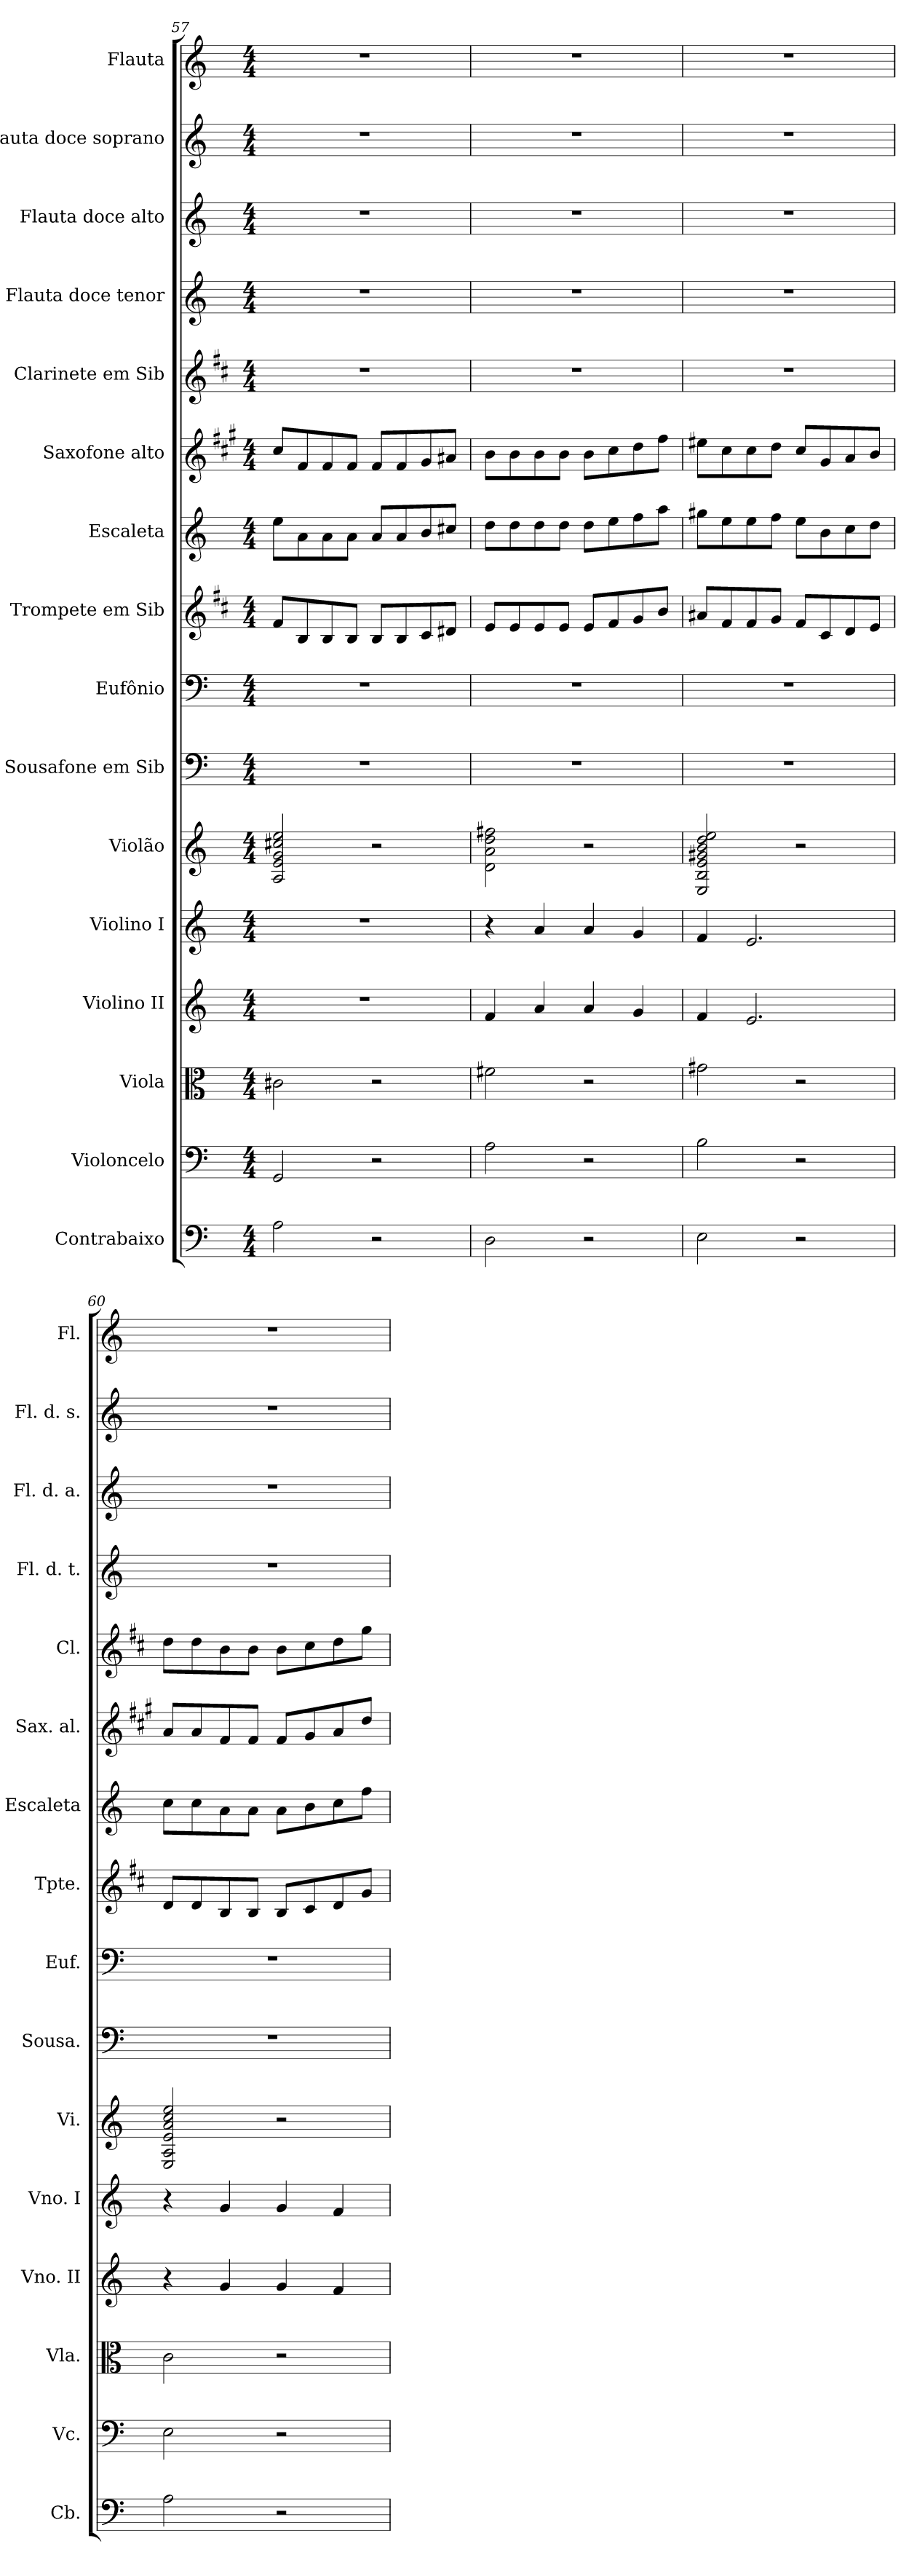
**kern	**kern	**kern	**kern	**kern	**kern	**kern	**kern	**kern	**kern	**kern	**kern	**kern	**kern	**kern	**kern
*part16	*part15	*part14	*part13	*part12	*part11	*part10	*part9	*part8	*part7	*part6	*part5	*part4	*part3	*part2	*part1
*staff16	*staff15	*staff14	*staff13	*staff12	*staff11	*staff10	*staff9	*staff8	*staff7	*staff6	*staff5	*staff4	*staff3	*staff2	*staff1
*I"Contrabaixo	*I"Violoncelo	*I"Viola	*I"Violino II	*I"Violino I	*I"Violão	*I"Sousafone em Sib	*I"Eufônio	*I"Trompete em Sib	*I"Escaleta	*I"Saxofone alto	*I"Clarinete em Sib	*I"Flauta doce tenor	*I"Flauta doce alto	*I"Flauta doce soprano	*I"Flauta
*I'Cb.	*I'Vc.	*I'Vla.	*I'Vno. II	*I'Vno. I	*I'Vi.	*I'Sousa.	*I'Euf.	*I'Tpte.	*I'Escaleta	*I'Sax. al.	*I'Cl.	*I'Fl. d. t.	*I'Fl. d. a.	*I'Fl. d. s.	*I'Fl.
*clefF4	*clefF4	*clefC3	*clefG2	*clefG2	*clefG2	*clefF4	*clefF4	*clefG2	*clefG2	*clefG2	*clefG2	*clefG2	*clefG2	*clefG2	*clefG2
*ITrd7c12	*	*	*	*	*ITrd7c12	*ITrd8c14	*	*ITrd1c2	*	*ITrd5c9	*ITrd1c2	*	*	*ITrd-7c-12	*
*k[]	*k[]	*k[]	*k[]	*k[]	*k[]	*k[]	*k[]	*k[]	*k[]	*k[]	*k[]	*k[]	*k[]	*k[]	*k[]
*C:	*C:	*C:	*C:	*C:	*C:	*C:	*C:	*C:	*C:	*C:	*C:	*C:	*C:	*C:	*C:
*M4/4	*M4/4	*M4/4	*M4/4	*M4/4	*M4/4	*M4/4	*M4/4	*M4/4	*M4/4	*M4/4	*M4/4	*M4/4	*M4/4	*M4/4	*M4/4
=57	=57	=57	=57	=57	=57	=57	=57	=57	=57	=57	=57	=57	=57	=57	=57
2AAi\	2GGi/	2c#Xi\	1r	1r	2AAi/ 2Ei 2Gi 2c#Xi 2ei	1r	1r	8ei/L	8eei\L	8ei/L	1r	1r	1r	1r	1r
.	.	.	.	.	.	.	.	8Ai/	8ai\	8Ai/	.	.	.	.	.
.	.	.	.	.	.	.	.	8Ai/	8ai\	8Ai/	.	.	.	.	.
.	.	.	.	.	.	.	.	8Ai/J	8ai\J	8Ai/J	.	.	.	.	.
2r	2r	2r	.	.	2r	.	.	8Ai/L	8ai/L	8Ai/L	.	.	.	.	.
.	.	.	.	.	.	.	.	8Ai/	8ai/	8Ai/	.	.	.	.	.
.	.	.	.	.	.	.	.	8Bi/	8bi/	8Bi/	.	.	.	.	.
.	.	.	.	.	.	.	.	8c#Xi/J	8cc#Xi/J	8c#Xi/J	.	.	.	.	.
!!LO:PB:g=z
=58	=58	=58	=58	=58	=58	=58	=58	=58	=58	=58	=58	=58	=58	=58	=58
2DDi\	2Ai\	2f#Xi\	4fi/	4r	2Di\ 2Ai 2di 2f#Xi	1r	1r	8di/L	8ddi\L	8di\L	1r	1r	1r	1r	1r
.	.	.	.	.	.	.	.	8di/	8ddi\	8di\	.	.	.	.	.
.	.	.	4ai/	4ai/	.	.	.	8di/	8ddi\	8di\	.	.	.	.	.
.	.	.	.	.	.	.	.	8di/J	8ddi\J	8di\J	.	.	.	.	.
2r	2r	2r	4ai/	4ai/	2r	.	.	8di/L	8ddi\L	8di\L	.	.	.	.	.
.	.	.	.	.	.	.	.	8ei/	8eei\	8ei\	.	.	.	.	.
.	.	.	4gi/	4gi/	.	.	.	8fi/	8ffi\	8fi\	.	.	.	.	.
.	.	.	.	.	.	.	.	8ai/J	8aai\J	8ai\J	.	.	.	.	.
=59	=59	=59	=59	=59	=59	=59	=59	=59	=59	=59	=59	=59	=59	=59	=59
2EEi\	2Bi\	2g#Xi\	4fi/	4fi/	2EEi/ 2BBi 2Ei 2G#Xi 2Bi 2di 2ei	1r	1r	8g#Xi/L	8gg#Xi\L	8g#Xi\L	1r	1r	1r	1r	1r
.	.	.	.	.	.	.	.	8ei/	8eei\	8ei\	.	.	.	.	.
.	.	.	2.ei/	2.ei/	.	.	.	8ei/	8eei\	8ei\	.	.	.	.	.
.	.	.	.	.	.	.	.	8fi/J	8ffi\J	8fi\J	.	.	.	.	.
2r	2r	2r	.	.	2r	.	.	8ei/L	8eei\L	8ei/L	.	.	.	.	.
.	.	.	.	.	.	.	.	8Bi/	8bi\	8Bi/	.	.	.	.	.
.	.	.	.	.	.	.	.	8ci/	8cci\	8ci/	.	.	.	.	.
.	.	.	.	.	.	.	.	8di/J	8ddi\J	8di/J	.	.	.	.	.
=60	=60	=60	=60	=60	=60	=60	=60	=60	=60	=60	=60	=60	=60	=60	=60
2AAi\	2Ei\	2ci\	4r	4r	2EEi/ 2AAi 2Ei 2Ai 2ci 2ei	1r	1r	8ci/L	8cci\L	8ci/L	8cci\L	1r	1r	1r	1r
.	.	.	.	.	.	.	.	8ci/	8cci\	8ci/	8cci\	.	.	.	.
.	.	.	4gi/	4gi/	.	.	.	8Ai/	8ai\	8Ai/	8ai\	.	.	.	.
.	.	.	.	.	.	.	.	8Ai/J	8ai\J	8Ai/J	8ai\J	.	.	.	.
2r	2r	2r	4gi/	4gi/	2r	.	.	8Ai/L	8ai\L	8Ai/L	8ai\L	.	.	.	.
.	.	.	.	.	.	.	.	8Bi/	8bi\	8Bi/	8bi\	.	.	.	.
.	.	.	4fi/	4fi/	.	.	.	8ci/	8cci\	8ci/	8cci\	.	.	.	.
.	.	.	.	.	.	.	.	8fi/J	8ffi\J	8fi/J	8ffi\J	.	.	.	.
=	=	=	=	=	=	=	=	=	=	=	=	=	=	=	=
*-	*-	*-	*-	*-	*-	*-	*-	*-	*-	*-	*-	*-	*-	*-	*-
